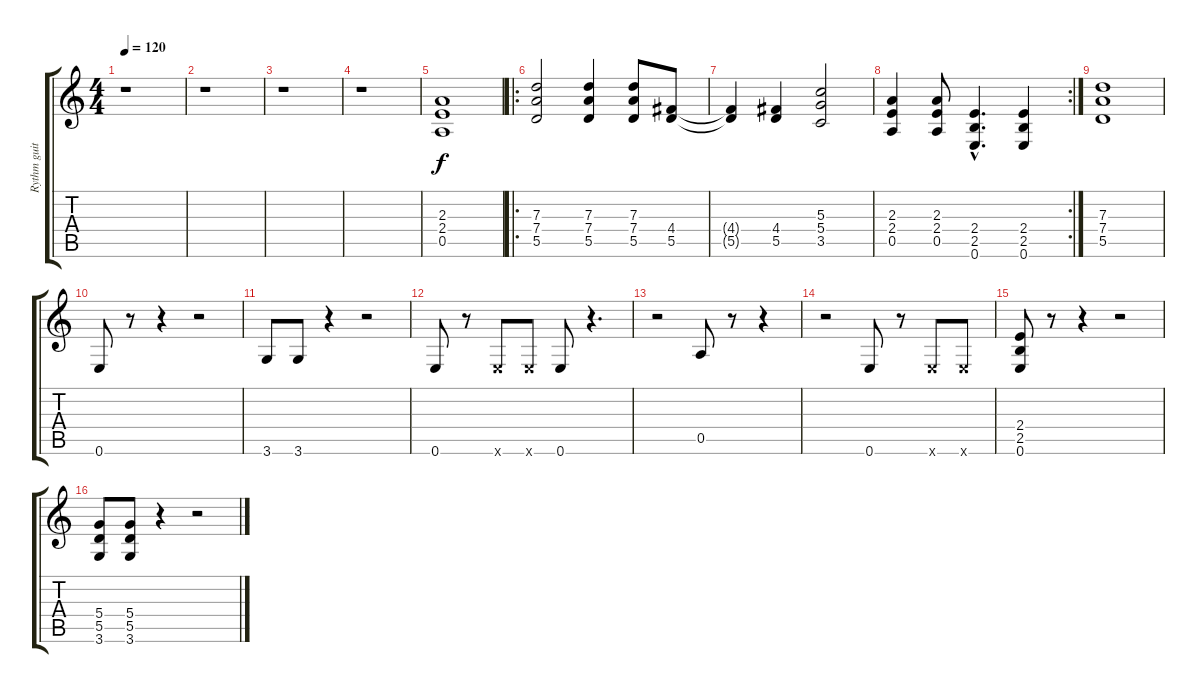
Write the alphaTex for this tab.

\track ("Rythm guitar" "Rythm guit") {instrument distortionguitar}
\staff {score tabs}
\tuning (E4 B3 G3 D3 A2 E2) {hide}
\ts (4 4)
\tempo 120
\clef g2
\ks c
r.1{dy f} |
r.1 |
r.1 |
r.1 |
(2.3 2.4 0.5).1 |
\ro
(7.3 7.4 5.5).2{instrument distortionguitar} (7.3 7.4 5.5).4 (7.3 7.4 5.5).8 (4.4 5.5).8 |
(4.4{t} 5.5{t}).4 (4.4 5.5).4 (5.3 5.4 3.5).2 |
\rc 2
(2.3 2.4 0.5).4 (2.3 2.4 0.5).8 (2.4{hac} 2.5{hac} 0.6{hac}).4{d} (2.4 2.5 0.6).4 |
(7.3 7.4 5.5).1 |
0.6.8{instrument electricguitarmuted} r.8 r.4 r.2 |
3.6.8 3.6.8 r.4 r.2 |
0.6.8 r.8 0.6{x}.8 0.6{x}.8 0.6.8 r.4{d} |
r.2 0.5.8 r.8 r.4 |
r.2 0.6.8 r.8 0.6{x}.8 0.6{x}.8 |
(2.4 2.5 0.6).8{instrument distortionguitar} r.8 r.4 r.2 |
(5.4 5.5 3.6).8 (5.4 5.5 3.6).8 r.4 r.2
